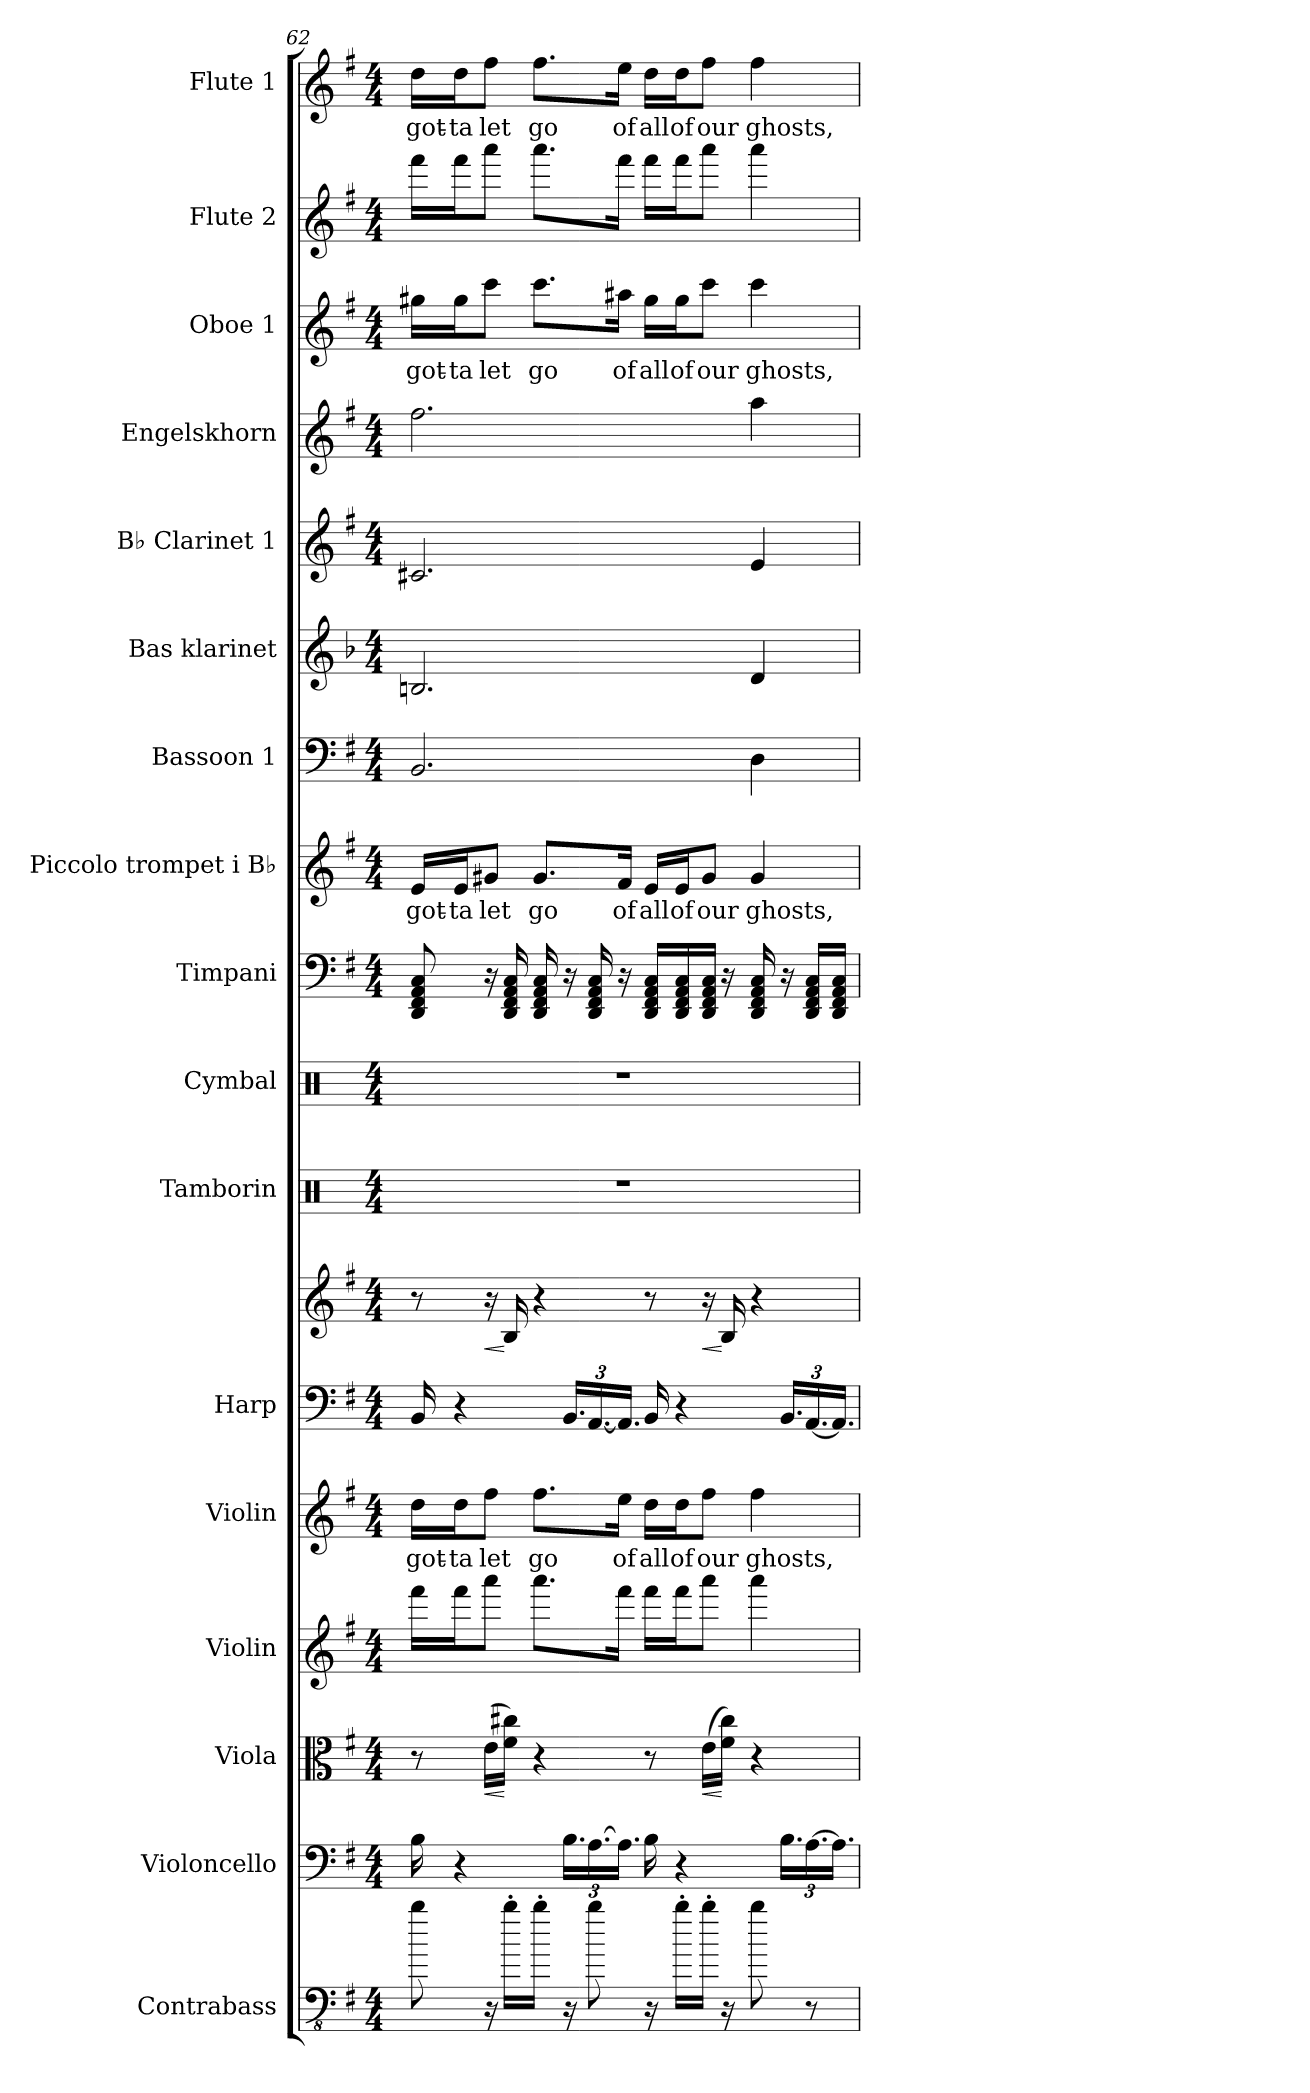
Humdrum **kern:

**kern	**kern	**kern	**dynam	**kern	**kern	**text	**kern	**kern	**dynam	**kern	**kern	**kern	**kern	**text	**kern	**kern	**kern	**kern	**kern	**text	**kern	**kern	**text
*part17	*part16	*part15	*part15	*part14	*part13	*part13	*part12	*part12	*part12	*part11	*part10	*part9	*part8	*part8	*part7	*part6	*part5	*part4	*part3	*part3	*part2	*part1	*part1
*staff18	*staff17	*staff16	*staff16	*staff15	*staff14	*staff14	*staff13	*staff12	*staff12/13	*staff11	*staff10	*staff9	*staff8	*staff8	*staff7	*staff6	*staff5	*staff4	*staff3	*staff3	*staff2	*staff1	*staff1
*I"Contrabass	*I"Violoncello	*I"Viola	*	*I"Violin	*I"Violin	*	*I"Harp	*	*	*I"Tamborin	*I"Cymbal	*I"Timpani	*I"Piccolo trompet i B♭	*	*I"Bassoon 1	*I"Bas klarinet	*I"B♭ Clarinet 1	*I"Engelskhorn	*I"Oboe 1	*	*I"Flute 2	*I"Flute 1	*
*I'Cb.	*I'Vc.	*I'Vla.	*	*I'Vln.	*I'Vln.	*	*I'Hrp.	*	*	*I'Tamb.	*I'Cym.	*I'Timp.	*I'P. tpt. i B♭	*	*I'Bsn. 1	*	*I'B♭ Cl. 1	*I'E.horn	*I'Ob. 1	*	*I'Fl. 2	*I'Fl. 1	*
*clefFv4	*clefF4	*clefC3	*	*clefG2	*clefG2	*	*clefF4	*clefG2	*	*clefX	*clefX	*clefF4	*clefG2	*	*clefF4	*clefG2	*clefG2	*clefG2	*clefG2	*	*clefG2	*clefG2	*
*ITrd7c12	*	*	*	*	*	*	*	*	*	*	*	*	*ITrd-6c-10	*	*	*ITrd8c14	*ITrd1c2	*ITrd4c7	*	*	*	*	*
*k[f#]	*k[f#]	*k[f#]	*	*k[f#]	*k[f#]	*	*k[f#]	*k[f#]	*	*k[]	*k[]	*k[f#]	*k[b-]	*	*k[f#]	*k[b-]	*k[b-]	*k[]	*k[f#]	*	*k[f#]	*k[f#]	*
*M4/4	*M4/4	*M4/4	*	*M4/4	*M4/4	*	*M4/4	*M4/4	*	*M4/4	*M4/4	*M4/4	*M4/4	*	*M4/4	*M4/4	*M4/4	*M4/4	*M4/4	*	*M4/4	*M4/4	*
=62	=62	=62	=62	=62	=62	=62	=62	=62	=62	=62	=62	=62	=62	=62	=62	=62	=62	=62	=62	=62	=62	=62	=62
8B\	16B\	8r	.	16fff#\LL	16dd\LL	got-	16BB/	8r	.	1r	1r	8DD/ 8FF#/ 8AA/ 8C/	16dd/LL	got-	2.BB/	2.BBn/	2.Bn/	2.b\	16gg#X\LL	got-	16fff#\LL	16dd\LL	got-
.	4r	.	.	16fff#\J	16dd\J	-ta	4r	.	[	.	.	.	16dd/J	-ta	.	.	.	.	16gg#\J	-ta	16fff#\J	16dd\J	-ta
!	!	!	!LO:HP:b	!	!	!	!	!	!LO:HP:b	!	!	!	!	!	!	!	!	!	!	!	!	!	!
!	!	!	!	!	!	!	!	!	!LO:HP:n=1:b	!	!	!	!	!	!	!	!	!	!	!	!	!	!
!	!	!	!	!	!	!	!	!	!LO:HP:n=1:b	!	!	!	!	!	!	!	!	!	!	!	!	!	!
!	!	!	!	!	!	!	!	!	!LO:HP:n=1:b	!	!	!	!	!	!	!	!	!	!	!	!	!	!
16r	.	(16e\LL	<	8aaa\J	8ff#\J	let	.	16r	< < < <	.	.	16r	8ff#X/J	let	.	.	.	.	8ccc\J	let	8aaa\J	8ff#\J	let
16B'\LL	.	16f#\ 16cc#X\JJ)	[	.	.	.	.	16B/	[	.	.	16DD/ 16FF#/ 16AA/ 16C/	.	.	.	.	.	.	.	.	.	.	.
16B'\JJ	.	4r	.	8.aaa\L	8.ff#\L	go	.	4r	[	.	.	16DD/ 16FF#/ 16AA/ 16C/	8.ff#/L	go	.	.	.	.	8.ccc\L	go	8.aaa\L	8.ff#\L	go
*	*Xbrackettup	*	*	*	*	*	*Xbrackettup	*	*	*	*	*	*	*	*	*	*	*	*	*	*	*	*
16r	24.B\LL	.	.	.	.	.	24.BB/LL	.	.	.	.	16r	.	.	.	.	.	.	.	.	.	.	.
8B\	[24.A\	.	.	.	.	.	[24.AA/	.	.	.	.	16DD/ 16FF#/ 16AA/ 16C/	.	.	.	.	.	.	.	.	.	.	.
.	24.A\JJ]	.	.	16fff#\Jk	16ee\Jk	of	24.AA/JJ]	.	.	.	.	16r	16ee/Jk	of	.	.	.	.	16aa#X\Jk	of	16fff#\Jk	16ee\Jk	of
16r	16B\	8r	.	16fff#\LL	16dd\LL	all	16BB/	8r	[	.	.	16DD/ 16FF#/ 16AA/ 16C/LL	16dd/LL	all	.	.	.	.	16gg#\LL	all	16fff#\LL	16dd\LL	all
16B'\LL	4r	.	.	16fff#\J	16dd\J	of	4r	.	.	.	.	16DD/ 16FF#/ 16AA/ 16C/	16dd/J	of	.	.	.	.	16gg#\J	of	16fff#\J	16dd\J	of
!	!	!	!LO:HP:b	!	!	!	!	!	!LO:HP:n=1:b	!	!	!	!	!	!	!	!	!	!	!	!	!	!
!	!	!	!	!	!	!	!	!	!LO:HP:n=1:b	!	!	!	!	!	!	!	!	!	!	!	!	!	!
!	!	!	!	!	!	!	!	!	!LO:HP:n=1:b	!	!	!	!	!	!	!	!	!	!	!	!	!	!
!	!	!	!	!	!	!	!	!	!LO:HP:n=1:b	!	!	!	!	!	!	!	!	!	!	!	!	!	!
16B'\JJ	.	(16e\LL	<	8aaa\J	8ff#\J	our	.	16r	[ < < < <	.	.	16DD/ 16FF#/ 16AA/ 16C/JJ	8ff#/J	our	.	.	.	.	8ccc\J	our	8aaa\J	8ff#\J	our
16r	.	16f#\ 16cc#\JJ)	[	.	.	.	.	16B/	[	.	.	16r	.	.	.	.	.	.	.	.	.	.	.
8B\	.	4r	.	4aaa\	4ff#\	ghosts,	.	4r	[	.	.	16DD/ 16FF#/ 16AA/ 16C/	4ff#/	ghosts,	4D\	4D/	4d/	4dd\	4ccc\	ghosts,	4aaa\	4ff#\	ghosts,
.	24.B\LL	.	.	.	.	.	24.BB/LL	.	.	.	.	16r	.	.	.	.	.	.	.	.	.	.	.
8r	[24.A\	.	.	.	.	.	[24.AA/	.	.	.	.	16DD/ 16FF#/ 16AA/ 16C/LL	.	.	.	.	.	.	.	.	.	.	.
.	24.A\JJ]	.	.	.	.	.	24.AA/JJ]	.	.	.	.	16DD/ 16FF#/ 16AA/ 16C/JJ	.	.	.	.	.	.	.	.	.	.	.
.	.	.	.	.	.	.	.	.	[	.	.	.	.	.	.	.	.	.	.	.	.	.	.
=	=	=	=	=	=	=	=	=	=	=	=	=	=	=	=	=	=	=	=	=	=	=	=
*-	*-	*-	*-	*-	*-	*-	*-	*-	*-	*-	*-	*-	*-	*-	*-	*-	*-	*-	*-	*-	*-	*-	*-
